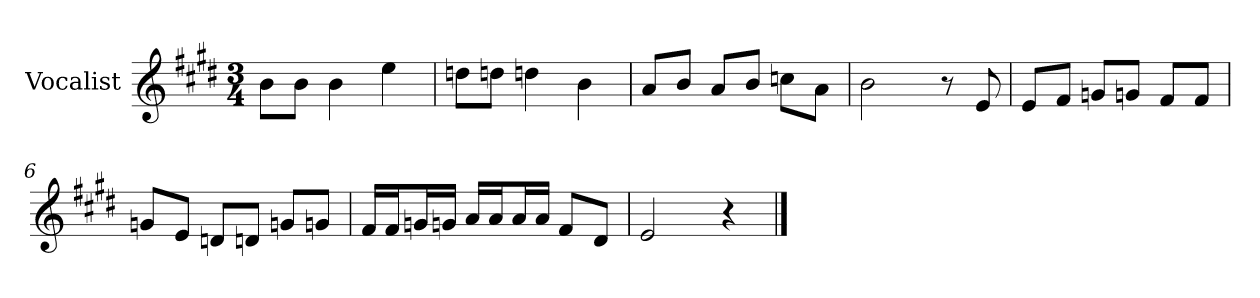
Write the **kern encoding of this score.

**kern
*part1
*staff1
*I"Vocalist
*k[f#c#g#d#]
*E:
*M3/4
=1
8bL
8bJ
4b
4ee
=2
8ddnL
8ddnJ
4ddn
4b
=3
8aL
8bJ
8aL
8bJ
8ccnL
8aJ
=4
2b
8r
8e
=5
8eL
8f#J
8gnL
8gnJ
8f#L
8f#J
=6
8gnL
8eJ
8dnL
8dnJ
8gnL
8gnJ
=7
16f#LL
16f#J
16gnL
16gnJJ
16aLL
16aJ
16aL
16aJJ
8f#L
8d#J
=8
2e
4r
==
*-
